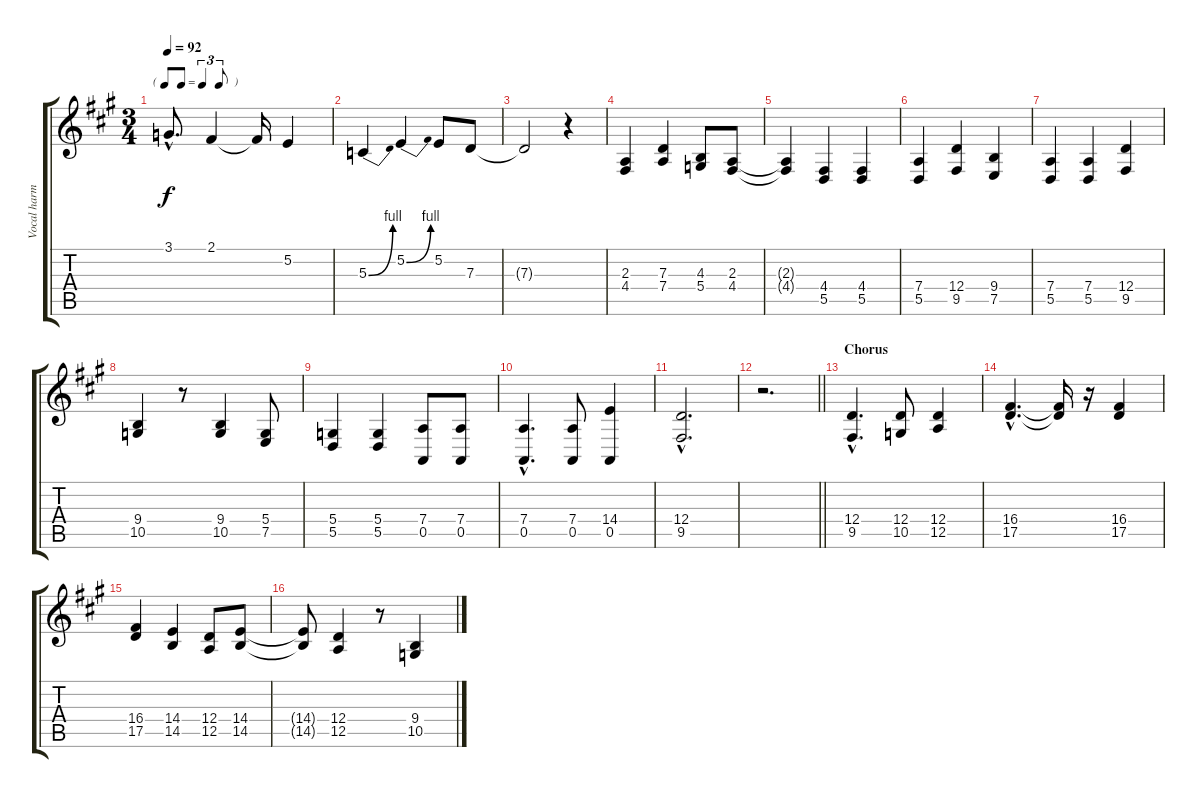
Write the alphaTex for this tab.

\track ("Vocal harmonies" "Vocal harm") {instrument oboe}
\staff {score tabs}
\tuning (E4 B3 G3 D3 A2 E2) {hide}
\ts (3 4)
\tf triplet8th
\tempo 92
\clef g2
\ks a
3.1{hac t}.8{d dy f} 2.1.4 2.1{t}.16 5.2.4 |
5.3{be (bend 0 0 60 4)}.4 5.2{be (bend 0 0 60 4)}.4 5.2.8 7.3.8 |
7.3{t}.2 r.4 |
(2.3 4.4).4 (7.3 7.4).4 (4.3 5.4).8 (2.3 4.4).8 |
(2.3{t} 4.4{t}).4 (4.4 5.5).4 (4.4 5.5).4 |
(7.4 5.5).4 (12.4 9.5).4 (9.4 7.5).4 |
(7.4 5.5).4 (7.4 5.5).4 (12.4 9.5).4 |
(9.4 10.5).4 r.8 (9.4 10.5).4 (5.4 7.5).8 |
(5.4 5.5).4 (5.4 5.5).4 (7.4 0.5).8 (7.4 0.5).8 |
(7.4{hac} 0.5{hac}).4{d} (7.4 0.5).8 (14.4 0.5).4 |
(12.4{hac} 9.5{hac}).2{d} |
\barLineRight lightlight
r.2{d} |
\section ("" "Chorus")
(12.4{hac} 9.5{hac}).4{d} (12.4 10.5).8 (12.4 12.5).4 |
(16.4{hac} 17.5{hac}).4{d} (16.4{t} 17.5{t}).16 r.16 (16.4 17.5).4 |
(16.4 17.5).4 (14.4 14.5).4 (12.4 12.5).8 (14.4 14.5).8 |
(14.4{t} 14.5{t}).8 (12.4 12.5).4 r.8 (9.4 10.5).4
